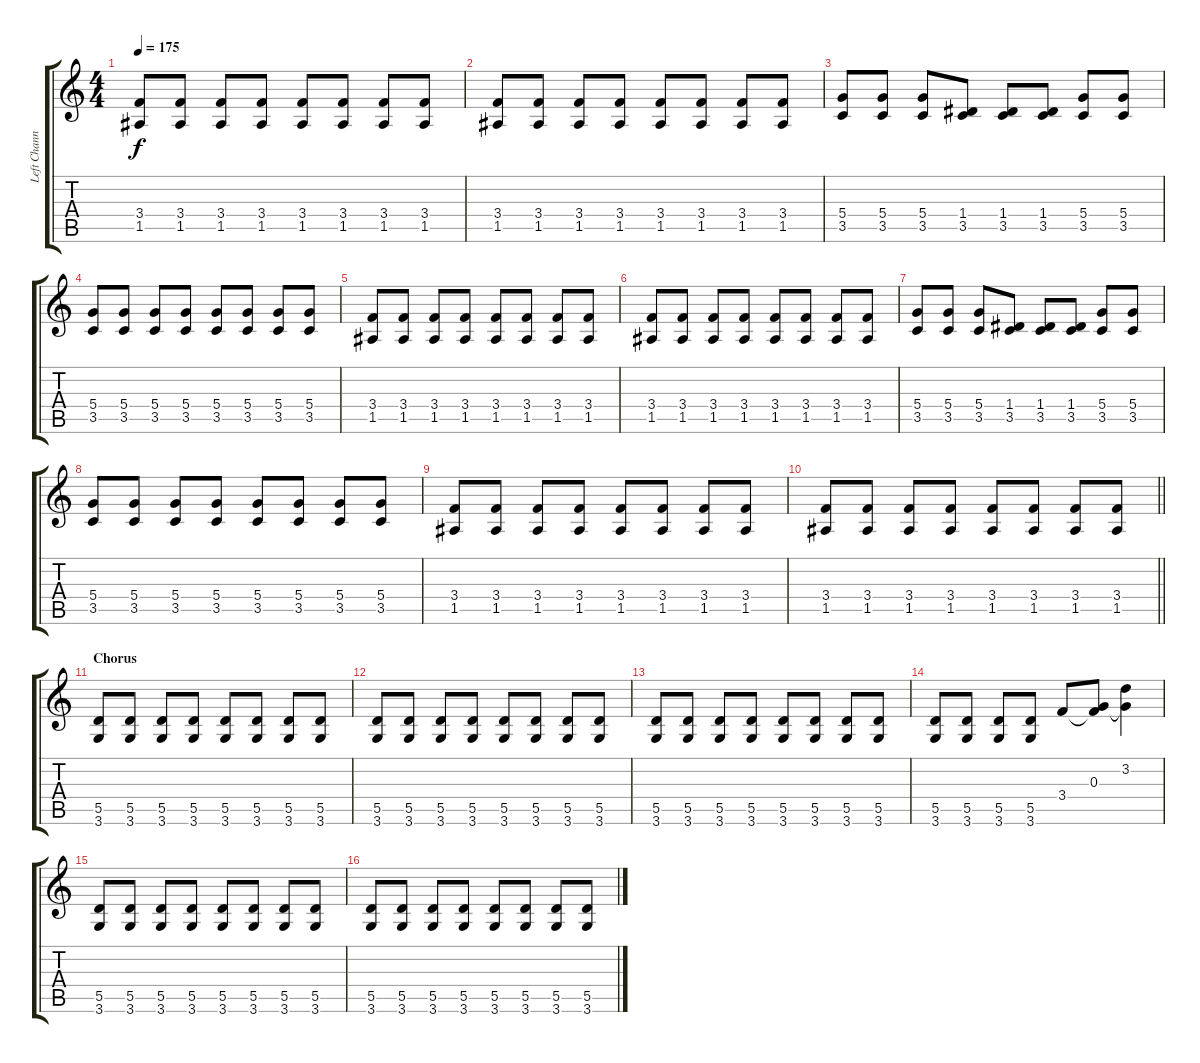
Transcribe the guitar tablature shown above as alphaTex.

\track ("Left Channel" "Left Chann") {instrument distortionguitar}
\staff {score tabs}
\tuning (E4 B3 G3 D3 A2 E2) {hide}
\ts (4 4)
\tempo 175
\clef g2
\ks c
(3.4 1.5).8{dy f} (3.4 1.5).8 (3.4 1.5).8 (3.4 1.5).8 (3.4 1.5).8 (3.4 1.5).8 (3.4 1.5).8 (3.4 1.5).8 |
(3.4 1.5).8 (3.4 1.5).8 (3.4 1.5).8 (3.4 1.5).8 (3.4 1.5).8 (3.4 1.5).8 (3.4 1.5).8 (3.4 1.5).8 |
(5.4 3.5).8 (5.4 3.5).8 (5.4 3.5).8 (1.4 3.5).8 (1.4 3.5).8 (1.4 3.5).8 (5.4 3.5).8 (5.4 3.5).8 |
(5.4 3.5).8 (5.4 3.5).8 (5.4 3.5).8 (5.4 3.5).8 (5.4 3.5).8 (5.4 3.5).8 (5.4 3.5).8 (5.4 3.5).8 |
(3.4 1.5).8 (3.4 1.5).8 (3.4 1.5).8 (3.4 1.5).8 (3.4 1.5).8 (3.4 1.5).8 (3.4 1.5).8 (3.4 1.5).8 |
(3.4 1.5).8 (3.4 1.5).8 (3.4 1.5).8 (3.4 1.5).8 (3.4 1.5).8 (3.4 1.5).8 (3.4 1.5).8 (3.4 1.5).8 |
(5.4 3.5).8 (5.4 3.5).8 (5.4 3.5).8 (1.4 3.5).8 (1.4 3.5).8 (1.4 3.5).8 (5.4 3.5).8 (5.4 3.5).8 |
(5.4 3.5).8 (5.4 3.5).8 (5.4 3.5).8 (5.4 3.5).8 (5.4 3.5).8 (5.4 3.5).8 (5.4 3.5).8 (5.4 3.5).8 |
(3.4 1.5).8 (3.4 1.5).8 (3.4 1.5).8 (3.4 1.5).8 (3.4 1.5).8 (3.4 1.5).8 (3.4 1.5).8 (3.4 1.5).8 |
\barLineRight lightlight
(3.4 1.5).8 (3.4 1.5).8 (3.4 1.5).8 (3.4 1.5).8 (3.4 1.5).8 (3.4 1.5).8 (3.4 1.5).8 (3.4 1.5).8 |
\section ("" "Chorus")
(5.5 3.6).8 (5.5 3.6).8 (5.5 3.6).8 (5.5 3.6).8 (5.5 3.6).8 (5.5 3.6).8 (5.5 3.6).8 (5.5 3.6).8 |
(5.5 3.6).8 (5.5 3.6).8 (5.5 3.6).8 (5.5 3.6).8 (5.5 3.6).8 (5.5 3.6).8 (5.5 3.6).8 (5.5 3.6).8 |
(5.5 3.6).8 (5.5 3.6).8 (5.5 3.6).8 (5.5 3.6).8 (5.5 3.6).8 (5.5 3.6).8 (5.5 3.6).8 (5.5 3.6).8 |
(5.5 3.6).8 (5.5 3.6).8 (5.5 3.6).8 (5.5 3.6).8 3.4.8 (0.3 3.4{t}).8 (3.2 0.3{t}).4 |
(5.5 3.6).8 (5.5 3.6).8 (5.5 3.6).8 (5.5 3.6).8 (5.5 3.6).8 (5.5 3.6).8 (5.5 3.6).8 (5.5 3.6).8 |
(5.5 3.6).8 (5.5 3.6).8 (5.5 3.6).8 (5.5 3.6).8 (5.5 3.6).8 (5.5 3.6).8 (5.5 3.6).8 (5.5 3.6).8
